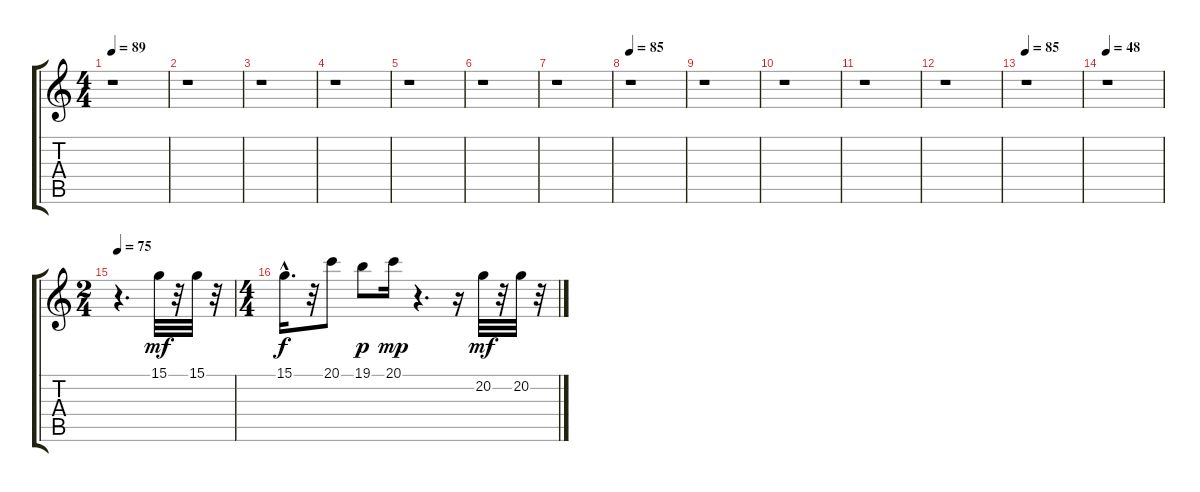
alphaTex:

\track "" {instrument brightacousticpiano}
\staff {score tabs}
\tuning (E4 B3 G3 D3 A2 E2) {hide}
\ts (4 4)
\tempo 89
\clef g2
\ks c
r.1{dy mf} |
r.1 |
r.1 |
r.1 |
r.1 |
r.1 |
r.1 |
\tempo 85
r.1 |
r.1 |
r.1 |
r.1 |
r.1 |
\tempo 85
r.1 |
\tempo 48
r.1 |
\ts (2 4)
\tempo 75
r.4{d} 15.1.32 r.32 15.1.32 r.32 |
\ts (4 4)
15.1{hac}.16{d dy f} r.32 20.1.8 19.1.8{dy p} 20.1.16{dy mp} r.4{d} r.16 20.2.32{dy mf} r.32 20.2.32 r.32
